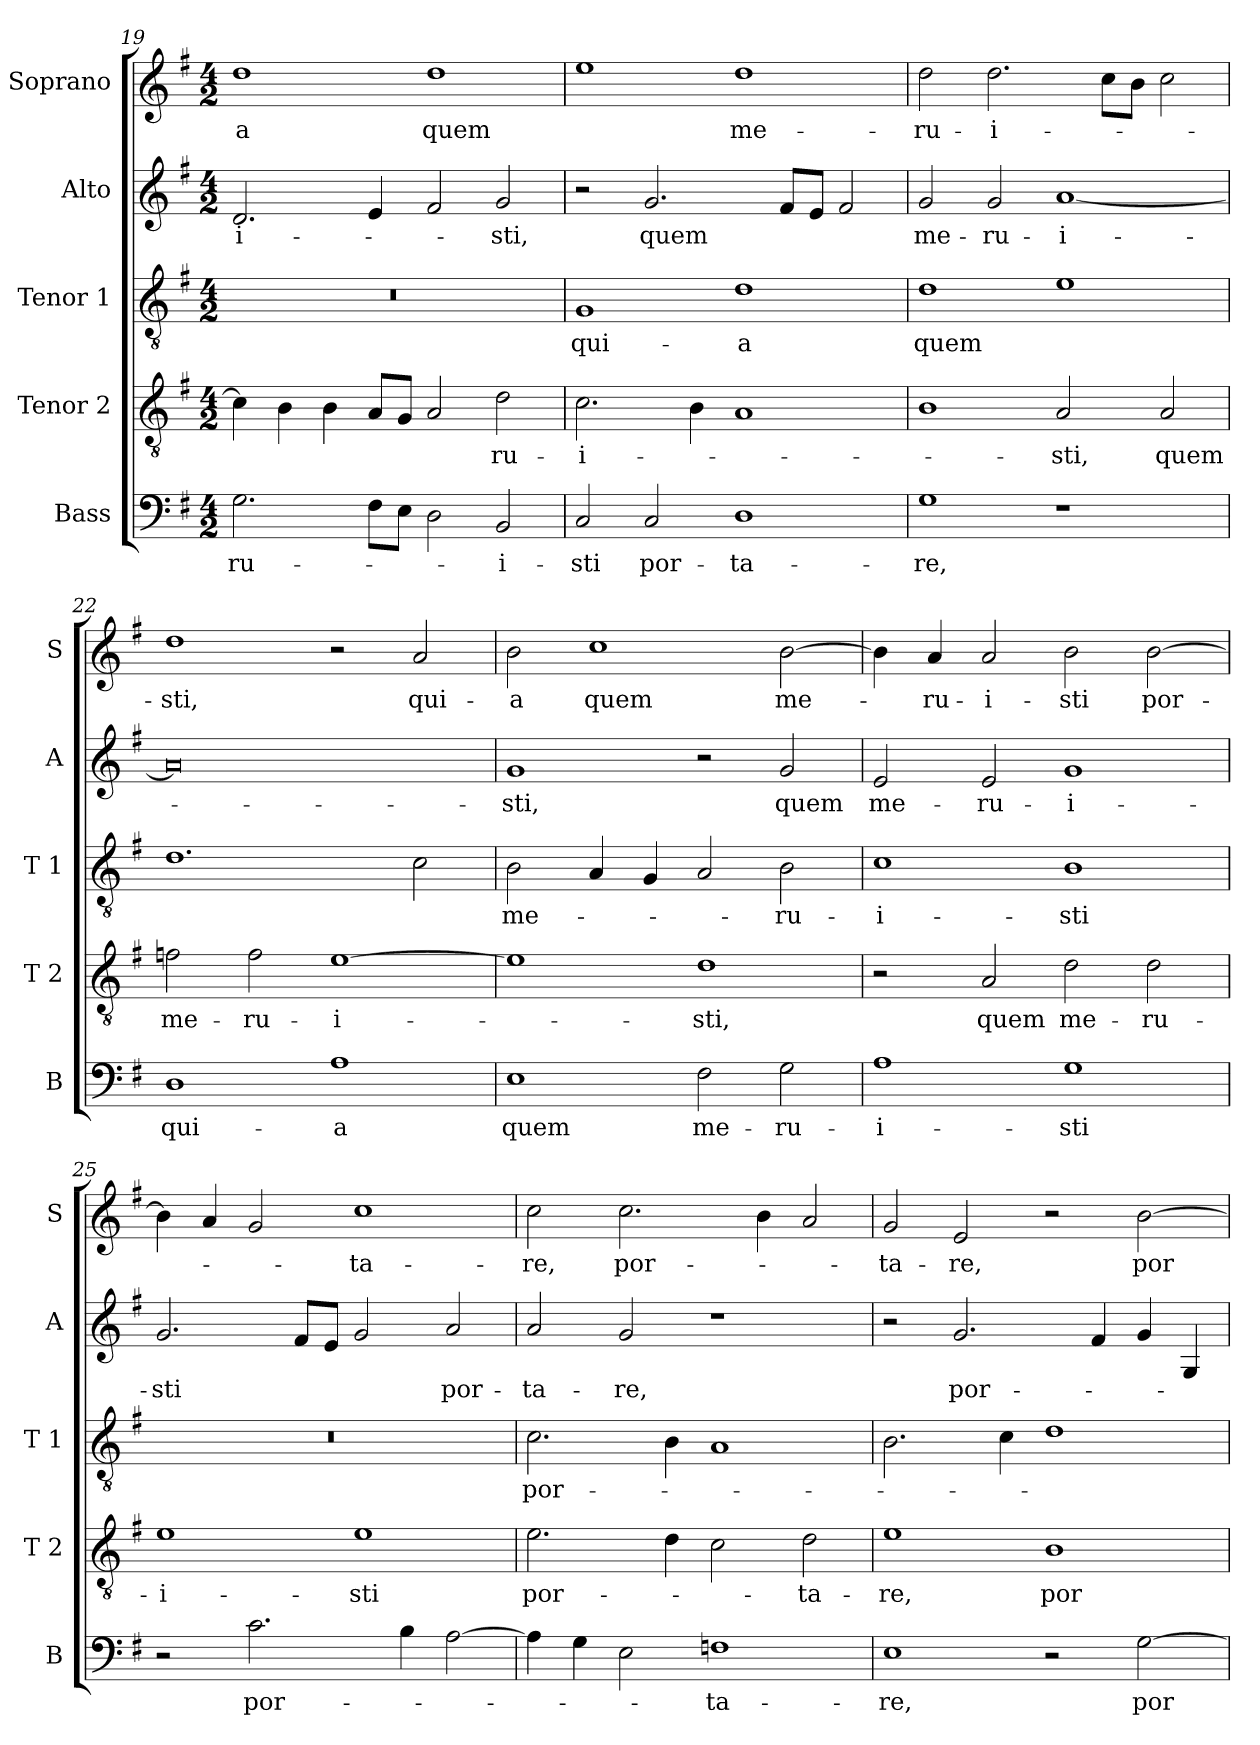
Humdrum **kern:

**kern	**text	**kern	**text	**kern	**text	**kern	**text	**kern	**text
*part5	*part5	*part4	*part4	*part3	*part3	*part2	*part2	*part1	*part1
*staff5	*staff5	*staff4	*staff4	*staff3	*staff3	*staff2	*staff2	*staff1	*staff1
*I"Bass	*	*I"Tenor 2	*	*I"Tenor 1	*	*I"Alto	*	*I"Soprano	*
*I'B	*	*I'T 2	*	*I'T 1	*	*I'A	*	*I'S	*
*clefF4	*	*clefGv2	*	*clefGv2	*	*clefG2	*	*clefG2	*
*k[f#]	*	*k[f#]	*	*k[f#]	*	*k[f#]	*	*k[f#]	*
*G:	*	*G:	*	*G:	*	*G:	*	*G:	*
*M4/2	*	*M4/2	*	*M4/2	*	*M4/2	*	*M4/2	*
=19	=19	=19	=19	=19	=19	=19	=19	=19	=19
!	!LO:LY:b	!	!	!	!	!	!LO:LY:b	!	!LO:LY:b
2.G\	-ru-	4c\]	.	0r	.	2.d/	-i-	1dd	-a
.	.	4B\	.	.	.	.	.	.	.
.	.	4B\	.	.	.	.	.	.	.
8F#\L	.	8A/L	.	.	.	4e/	.	.	.
8E\J	.	8G/J	.	.	.	.	.	.	.
!	!	!	!	!	!	!	!	!	!LO:LY:b
2D\	.	2A/	.	.	.	2f#/	.	1dd	quem
!	!LO:LY:b	!	!LO:LY:b	!	!	!	!LO:LY:b	!	!
2BB/	-i-	2d\	-ru-	.	.	2g/	-sti,	.	.
=20	=20	=20	=20	=20	=20	=20	=20	=20	=20
!	!LO:LY:b	!	!LO:LY:b	!	!LO:LY:b	!	!	!	!
2C/	-sti	2.c\	-i-	1G	qui-	2r	.	1ee	.
!	!LO:LY:b	!	!	!	!	!	!LO:LY:b	!	!
2C/	por-	.	.	.	.	2.g/	quem	.	.
.	.	4B\	.	.	.	.	.	.	.
!	!LO:LY:b	!	!	!	!LO:LY:b	!	!	!	!LO:LY:b
1D	-ta-	1A	.	1d	-a	.	.	1dd	me-
.	.	.	.	.	.	8f#/L	.	.	.
.	.	.	.	.	.	8e/J	.	.	.
.	.	.	.	.	.	2f#/	.	.	.
!!LO:LB:g=z
=21	=21	=21	=21	=21	=21	=21	=21	=21	=21
!	!LO:LY:b	!	!	!	!LO:LY:b	!	!LO:LY:b	!	!LO:LY:b
1G	-re,	1B	.	1d	quem	2g/	me-	2dd\	-ru-
!	!	!	!	!	!	!	!LO:LY:b	!	!LO:LY:b
.	.	.	.	.	.	2g/	-ru-	2.dd\	-i-
!	!	!	!LO:LY:b	!	!	!	!LO:LY:b	!	!
1r	.	2A/	-sti,	1e	.	[1a	-i-	.	.
.	.	.	.	.	.	.	.	8cc\L	.
.	.	.	.	.	.	.	.	8b\J	.
!	!	!	!LO:LY:b	!	!	!	!	!	!
.	.	2A/	quem	.	.	.	.	2cc\	.
=22	=22	=22	=22	=22	=22	=22	=22	=22	=22
!	!LO:LY:b	!	!LO:LY:b	!	!	!	!	!	!LO:LY:b
1D	qui-	2fn\	me-	1.d	.	0a]	.	1dd	-sti,
!	!	!	!LO:LY:b	!	!	!	!	!	!
.	.	2f\	-ru-	.	.	.	.	.	.
!	!LO:LY:b	!	!LO:LY:b	!	!	!	!	!	!
1A	-a	[1e	-i-	.	.	.	.	2r	.
!	!	!	!	!	!	!	!	!	!LO:LY:b
.	.	.	.	2c\	.	.	.	2a/	qui-
=23	=23	=23	=23	=23	=23	=23	=23	=23	=23
!	!LO:LY:b	!	!	!	!LO:LY:b	!	!LO:LY:b	!	!LO:LY:b
1E	quem	1e]	.	2B\	me-	1g	-sti,	2b\	-a
!	!	!	!	!	!	!	!	!	!LO:LY:b
.	.	.	.	4A/	.	.	.	1cc	quem
.	.	.	.	4G/	.	.	.	.	.
!	!LO:LY:b	!	!LO:LY:b	!	!	!	!	!	!
2F#\	me-	1d	-sti,	2A/	.	2r	.	.	.
!	!LO:LY:b	!	!	!	!LO:LY:b	!	!LO:LY:b	!	!LO:LY:b
2G\	-ru-	.	.	2B\	-ru-	2g/	quem	[2b\	me-
=24	=24	=24	=24	=24	=24	=24	=24	=24	=24
!	!LO:LY:b	!	!	!	!LO:LY:b	!	!LO:LY:b	!	!
1A	-i-	2r	.	1c	-i-	2e/	me-	4b\]	.
!	!	!	!	!	!	!	!	!	!LO:LY:b
.	.	.	.	.	.	.	.	4a/	-ru-
!	!	!	!LO:LY:b	!	!	!	!LO:LY:b	!	!LO:LY:b
.	.	2A/	quem	.	.	2e/	-ru-	2a/	-i-
!	!LO:LY:b	!	!LO:LY:b	!	!LO:LY:b	!	!LO:LY:b	!	!LO:LY:b
1G	-sti	2d\	me-	1B	-sti	1g	-i-	2b\	-sti
!	!	!	!LO:LY:b	!	!	!	!	!	!LO:LY:b
.	.	2d\	-ru-	.	.	.	.	[2b\	por-
=25	=25	=25	=25	=25	=25	=25	=25	=25	=25
!	!	!	!LO:LY:b	!	!	!	!LO:LY:b	!	!
2r	.	1e	-i-	0r	.	2.g/	-sti	4b\]	.
.	.	.	.	.	.	.	.	4a/	.
!	!LO:LY:b	!	!	!	!	!	!	!	!
2.c\	por-	.	.	.	.	.	.	2g/	.
.	.	.	.	.	.	8f#/L	.	.	.
.	.	.	.	.	.	8e/J	.	.	.
!	!	!	!LO:LY:b	!	!	!	!	!	!LO:LY:b
.	.	1e	-sti	.	.	2g/	.	1cc	-ta-
4B\	.	.	.	.	.	.	.	.	.
!	!	!	!	!	!	!	!LO:LY:b	!	!
[2A\	.	.	.	.	.	2a/	por-	.	.
!!LO:LB:g=z
=26	=26	=26	=26	=26	=26	=26	=26	=26	=26
!	!	!	!LO:LY:b	!	!LO:LY:b	!	!LO:LY:b	!	!LO:LY:b
4A\]	.	2.e\	por-	2.c\	por-	2a/	-ta-	2cc\	-re,
4G\	.	.	.	.	.	.	.	.	.
!	!	!	!	!	!	!	!LO:LY:b	!	!LO:LY:b
2E\	.	.	.	.	.	2g/	-re,	2.cc\	por-
.	.	4d\	.	4B\	.	.	.	.	.
!	!LO:LY:b	!	!	!	!	!	!	!	!
1Fn	-ta-	2c\	.	1A	.	1r	.	.	.
.	.	.	.	.	.	.	.	4b\	.
!	!	!	!LO:LY:b	!	!	!	!	!	!
.	.	2d\	-ta-	.	.	.	.	2a/	.
=27	=27	=27	=27	=27	=27	=27	=27	=27	=27
!	!LO:LY:b	!	!LO:LY:b	!	!	!	!	!	!LO:LY:b
1E	-re,	1e	-re,	2.B\	.	2r	.	2g/	-ta-
!	!	!	!	!	!	!	!LO:LY:b	!	!LO:LY:b
.	.	.	.	.	.	2.g/	por-	2e/	-re,
.	.	.	.	4c\	.	.	.	.	.
!	!	!	!LO:LY:b	!	!	!	!	!	!
2r	.	1B	por-	1d	.	.	.	2r	.
.	.	.	.	.	.	4f#/	.	.	.
!	!LO:LY:b	!	!	!	!	!	!	!	!LO:LY:b
[2G\	por-	.	.	.	.	4g/	.	[2b\	por-
.	.	.	.	.	.	4G/	.	.	.
=	=	=	=	=	=	=	=	=	=
*-	*-	*-	*-	*-	*-	*-	*-	*-	*-
